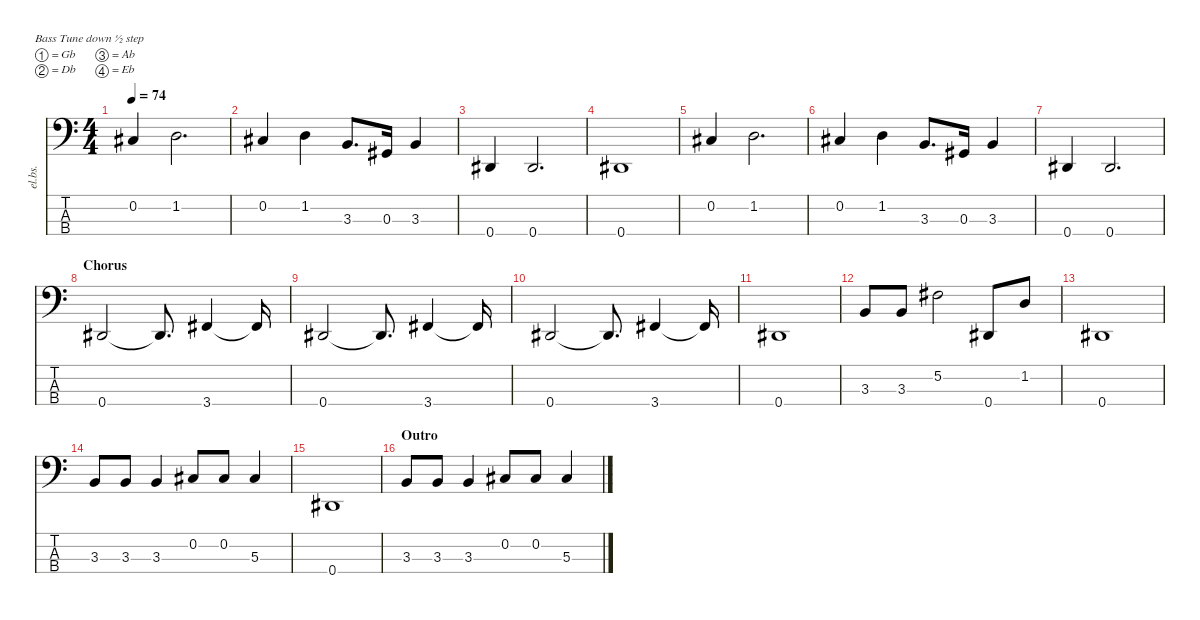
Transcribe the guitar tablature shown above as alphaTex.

\defaultSystemsLayout 4
\hideDynamics
\bracketExtendMode nobrackets
\track ("Kris Novoselic" "el.bs.") {instrument electricbassfinger}
\staff {score tabs}
\tuning (Gb2 Db2 Ab1 Eb1)
\ts (4 4)
\tempo 74
\clef f4
\ks c
0.2{acc #}.4{dy f} 1.2.2{d} |
0.2{acc #}.4 1.2.4 3.3.8{d} 0.3{acc #}.16 3.3.4 |
0.4{acc #}.4 0.4{acc #}.2{d} |
0.4{acc #}.1 |
0.2{acc #}.4 1.2.2{d} |
0.2{acc #}.4 1.2.4 3.3.8{d} 0.3{acc #}.16 3.3.4 |
0.4{acc #}.4 0.4{acc #}.2{d} |
\section ("" "Chorus")
0.4{acc #}.2 0.4{t acc #}.8{d} 3.4{acc #}.4 3.4{t acc #}.16 |
0.4{acc #}.2 0.4{t acc #}.8{d} 3.4{acc #}.4 3.4{t acc #}.16 |
0.4{acc #}.2 0.4{t acc #}.8{d} 3.4{acc #}.4 3.4{t acc #}.16 |
0.4{acc #}.1 |
3.3.8 3.3.8 5.2{acc #}.2 0.4{acc #}.8 1.2.8 |
0.4{acc #}.1 |
3.3.8 3.3.8 3.3.4 0.2{acc #}.8 0.2{acc #}.8 5.3{acc #}.4 |
0.4{acc #}.1 |
\section ("" "Outro")
3.3.8 3.3.8 3.3.4 0.2{acc #}.8 0.2{acc #}.8 5.3{acc #}.4
